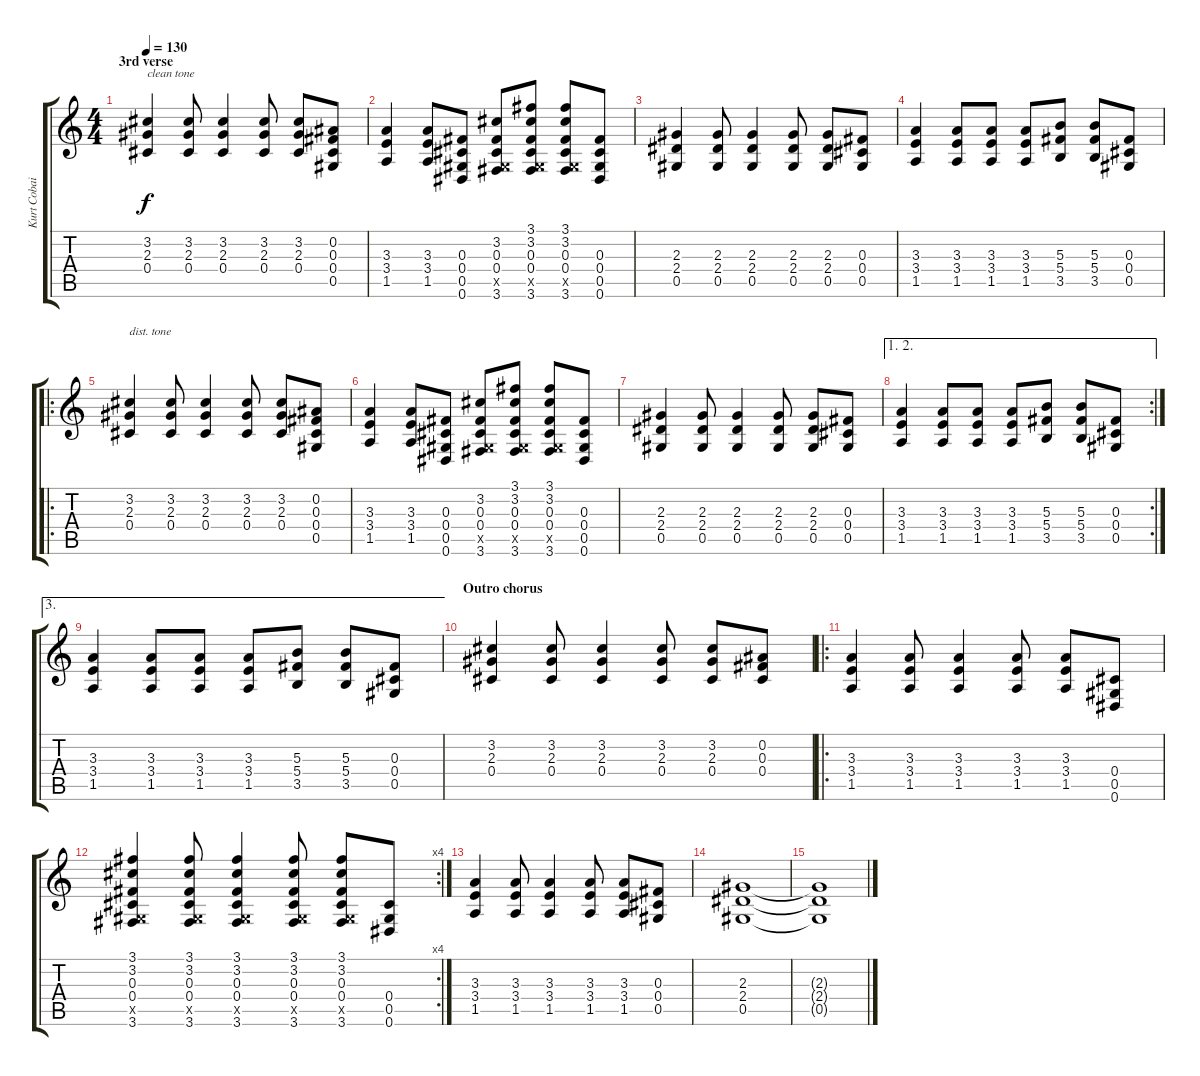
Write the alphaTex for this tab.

\track ("Kurt Cobain" "Kurt Cobai") {instrument distortionguitar}
\staff {score tabs}
\tuning (Eb4 Bb3 Gb3 Db3 Ab2 Eb2) {hide}
\ts (4 4)
\section ("" "3rd verse")
\tempo 130
\clef g2
\ks c
(3.2 2.3 0.4).4{txt "clean tone" dy f instrument electricguitarclean} (3.2 2.3 0.4).8 (3.2 2.3 0.4).4 (3.2 2.3 0.4).8 (3.2 2.3 0.4).8 (0.2 0.3 0.4 0.5).8 |
(3.3 3.4 1.5).4 (3.3 3.4 1.5).8 (0.3 0.4 0.5 0.6).8 (3.2 0.3 0.4 0.5{x} 3.6).8 (3.1 3.2 0.3 0.4 0.5{x} 3.6).8 (3.1 3.2 0.3 0.4 0.5{x} 3.6).8 (0.3 0.4 0.5 0.6).8 |
(2.3 2.4 0.5).4 (2.3 2.4 0.5).8 (2.3 2.4 0.5).4 (2.3 2.4 0.5).8 (2.3 2.4 0.5).8 (0.3 0.4 0.5).8 |
(3.3 3.4 1.5).4 (3.3 3.4 1.5).8 (3.3 3.4 1.5).8 (3.3 3.4 1.5).8 (5.3 5.4 3.5).8 (5.3 5.4 3.5).8 (0.3 0.4 0.5).8 |
\ro
(3.2 2.3 0.4).4{txt "dist. tone" instrument distortionguitar} (3.2 2.3 0.4).8 (3.2 2.3 0.4).4 (3.2 2.3 0.4).8 (3.2 2.3 0.4).8 (0.2 0.3 0.4 0.5).8 |
(3.3 3.4 1.5).4 (3.3 3.4 1.5).8 (0.3 0.4 0.5 0.6).8 (3.2 0.3 0.4 0.5{x} 3.6).8 (3.1 3.2 0.3 0.4 0.5{x} 3.6).8 (3.1 3.2 0.3 0.4 0.5{x} 3.6).8 (0.3 0.4 0.5 0.6).8 |
(2.3 2.4 0.5).4 (2.3 2.4 0.5).8 (2.3 2.4 0.5).4 (2.3 2.4 0.5).8 (2.3 2.4 0.5).8 (0.3 0.4 0.5).8 |
\ae (1 2)
\rc 2
(3.3 3.4 1.5).4 (3.3 3.4 1.5).8 (3.3 3.4 1.5).8 (3.3 3.4 1.5).8 (5.3 5.4 3.5).8 (5.3 5.4 3.5).8 (0.3 0.4 0.5).8 |
\ae 3
(3.3 3.4 1.5).4 (3.3 3.4 1.5).8 (3.3 3.4 1.5).8 (3.3 3.4 1.5).8 (5.3 5.4 3.5).8 (5.3 5.4 3.5).8 (0.3 0.4 0.5).8 |
\section ("" "Outro chorus")
(3.2 2.3 0.4).4 (3.2 2.3 0.4).8 (3.2 2.3 0.4).4 (3.2 2.3 0.4).8 (3.2 2.3 0.4).8 (0.2 0.3 0.4).8 |
\ro
(3.3 3.4 1.5).4 (3.3 3.4 1.5).8 (3.3 3.4 1.5).4 (3.3 3.4 1.5).8 (3.3 3.4 1.5).8 (0.4 0.5 0.6).8 |
\rc 4
(3.1 3.2 0.3 0.4 0.5{x} 3.6).4 (3.1 3.2 0.3 0.4 0.5{x} 3.6).8 (3.1 3.2 0.3 0.4 0.5{x} 3.6).4 (3.1 3.2 0.3 0.4 0.5{x} 3.6).8 (3.1 3.2 0.3 0.4 0.5{x} 3.6).8 (0.4 0.5 0.6).8 |
(3.3 3.4 1.5).4 (3.3 3.4 1.5).8 (3.3 3.4 1.5).4 (3.3 3.4 1.5).8 (3.3 3.4 1.5).8 (0.3 0.4 0.5).8 |
(2.3 2.4 0.5).1 |
(2.3{t} 2.4{t} 0.5{t}).1
